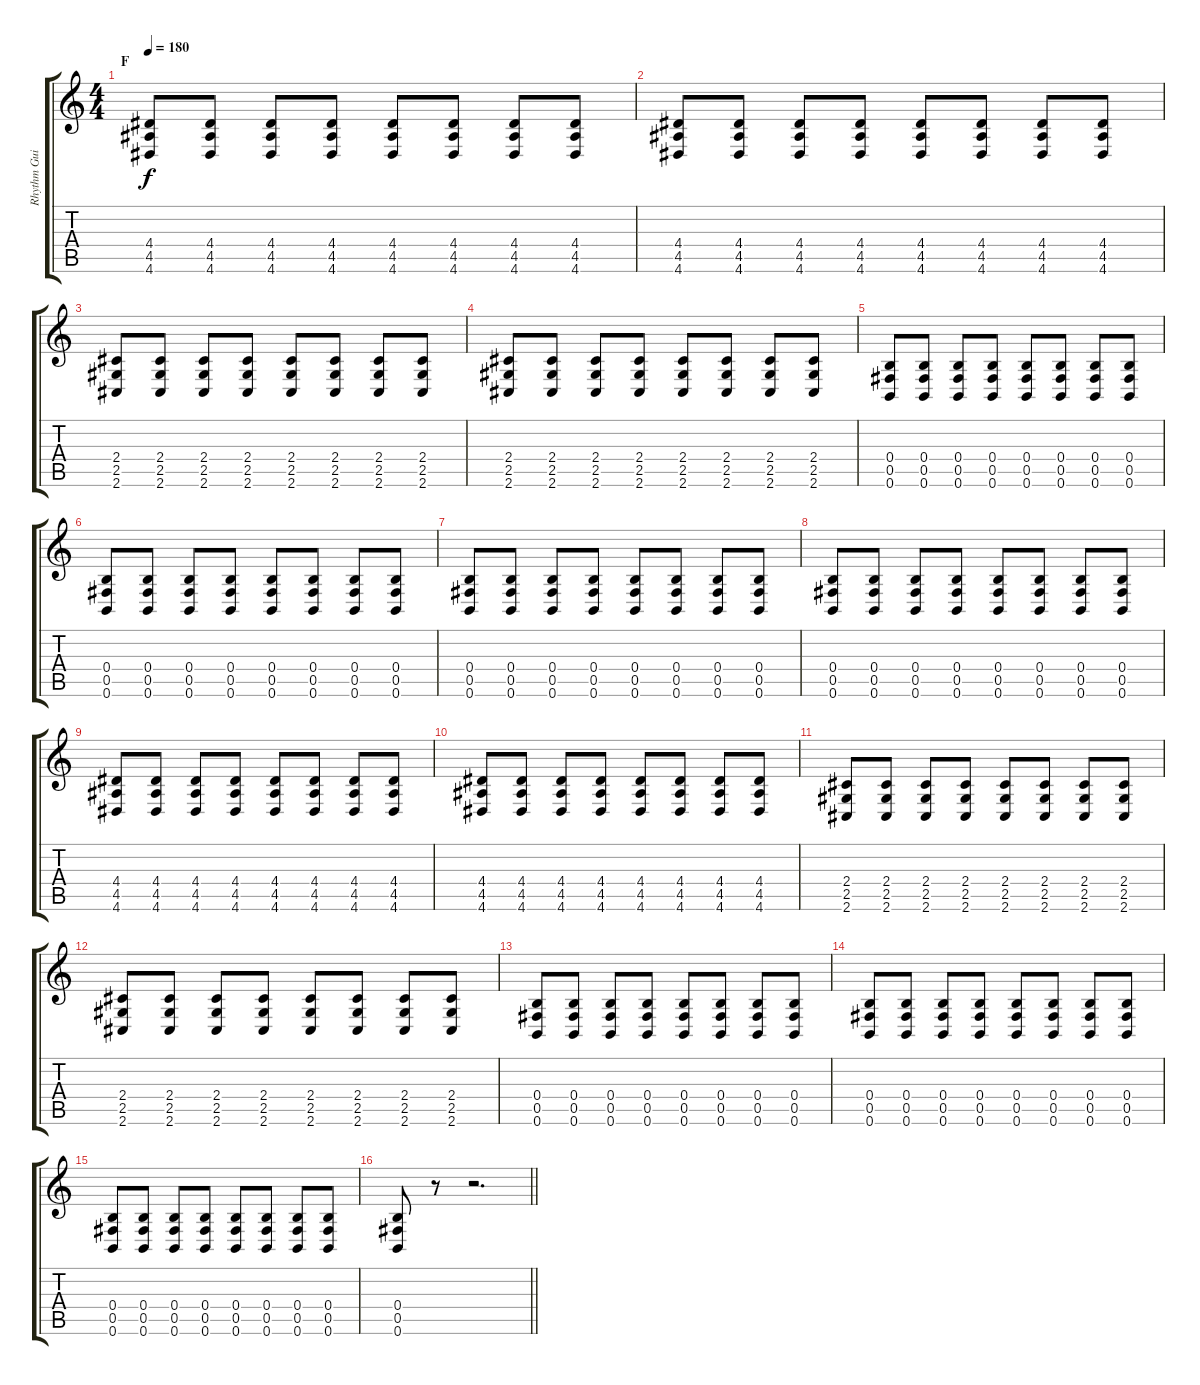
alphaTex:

\track ("Rhythm Guitar: Chris Di Carlo" "Rhythm Gui") {instrument distortionguitar}
\staff {score tabs}
\tuning (Db4 Ab3 E3 B2 Gb2 B1) {hide}
\ts (4 4)
\section ("" "F")
\tempo 180
\clef g2
\ks c
(4.4 4.5 4.6).8{dy f} (4.4 4.5 4.6).8 (4.4 4.5 4.6).8 (4.4 4.5 4.6).8 (4.4 4.5 4.6).8 (4.4 4.5 4.6).8 (4.4 4.5 4.6).8 (4.4 4.5 4.6).8 |
(4.4 4.5 4.6).8 (4.4 4.5 4.6).8 (4.4 4.5 4.6).8 (4.4 4.5 4.6).8 (4.4 4.5 4.6).8 (4.4 4.5 4.6).8 (4.4 4.5 4.6).8 (4.4 4.5 4.6).8 |
(2.4 2.5 2.6).8 (2.4 2.5 2.6).8 (2.4 2.5 2.6).8 (2.4 2.5 2.6).8 (2.4 2.5 2.6).8 (2.4 2.5 2.6).8 (2.4 2.5 2.6).8 (2.4 2.5 2.6).8 |
(2.4 2.5 2.6).8 (2.4 2.5 2.6).8 (2.4 2.5 2.6).8 (2.4 2.5 2.6).8 (2.4 2.5 2.6).8 (2.4 2.5 2.6).8 (2.4 2.5 2.6).8 (2.4 2.5 2.6).8 |
(0.4 0.5 0.6).8 (0.4 0.5 0.6).8 (0.4 0.5 0.6).8 (0.4 0.5 0.6).8 (0.4 0.5 0.6).8 (0.4 0.5 0.6).8 (0.4 0.5 0.6).8 (0.4 0.5 0.6).8 |
(0.4 0.5 0.6).8 (0.4 0.5 0.6).8 (0.4 0.5 0.6).8 (0.4 0.5 0.6).8 (0.4 0.5 0.6).8 (0.4 0.5 0.6).8 (0.4 0.5 0.6).8 (0.4 0.5 0.6).8 |
(0.4 0.5 0.6).8 (0.4 0.5 0.6).8 (0.4 0.5 0.6).8 (0.4 0.5 0.6).8 (0.4 0.5 0.6).8 (0.4 0.5 0.6).8 (0.4 0.5 0.6).8 (0.4 0.5 0.6).8 |
(0.4 0.5 0.6).8 (0.4 0.5 0.6).8 (0.4 0.5 0.6).8 (0.4 0.5 0.6).8 (0.4 0.5 0.6).8 (0.4 0.5 0.6).8 (0.4 0.5 0.6).8 (0.4 0.5 0.6).8 |
(4.4 4.5 4.6).8 (4.4 4.5 4.6).8 (4.4 4.5 4.6).8 (4.4 4.5 4.6).8 (4.4 4.5 4.6).8 (4.4 4.5 4.6).8 (4.4 4.5 4.6).8 (4.4 4.5 4.6).8 |
(4.4 4.5 4.6).8 (4.4 4.5 4.6).8 (4.4 4.5 4.6).8 (4.4 4.5 4.6).8 (4.4 4.5 4.6).8 (4.4 4.5 4.6).8 (4.4 4.5 4.6).8 (4.4 4.5 4.6).8 |
(2.4 2.5 2.6).8 (2.4 2.5 2.6).8 (2.4 2.5 2.6).8 (2.4 2.5 2.6).8 (2.4 2.5 2.6).8 (2.4 2.5 2.6).8 (2.4 2.5 2.6).8 (2.4 2.5 2.6).8 |
(2.4 2.5 2.6).8 (2.4 2.5 2.6).8 (2.4 2.5 2.6).8 (2.4 2.5 2.6).8 (2.4 2.5 2.6).8 (2.4 2.5 2.6).8 (2.4 2.5 2.6).8 (2.4 2.5 2.6).8 |
(0.4 0.5 0.6).8 (0.4 0.5 0.6).8 (0.4 0.5 0.6).8 (0.4 0.5 0.6).8 (0.4 0.5 0.6).8 (0.4 0.5 0.6).8 (0.4 0.5 0.6).8 (0.4 0.5 0.6).8 |
(0.4 0.5 0.6).8 (0.4 0.5 0.6).8 (0.4 0.5 0.6).8 (0.4 0.5 0.6).8 (0.4 0.5 0.6).8 (0.4 0.5 0.6).8 (0.4 0.5 0.6).8 (0.4 0.5 0.6).8 |
(0.4 0.5 0.6).8 (0.4 0.5 0.6).8 (0.4 0.5 0.6).8 (0.4 0.5 0.6).8 (0.4 0.5 0.6).8 (0.4 0.5 0.6).8 (0.4 0.5 0.6).8 (0.4 0.5 0.6).8 |
\barLineRight lightlight
(0.4 0.5 0.6).8 r.8 r.2{d}
